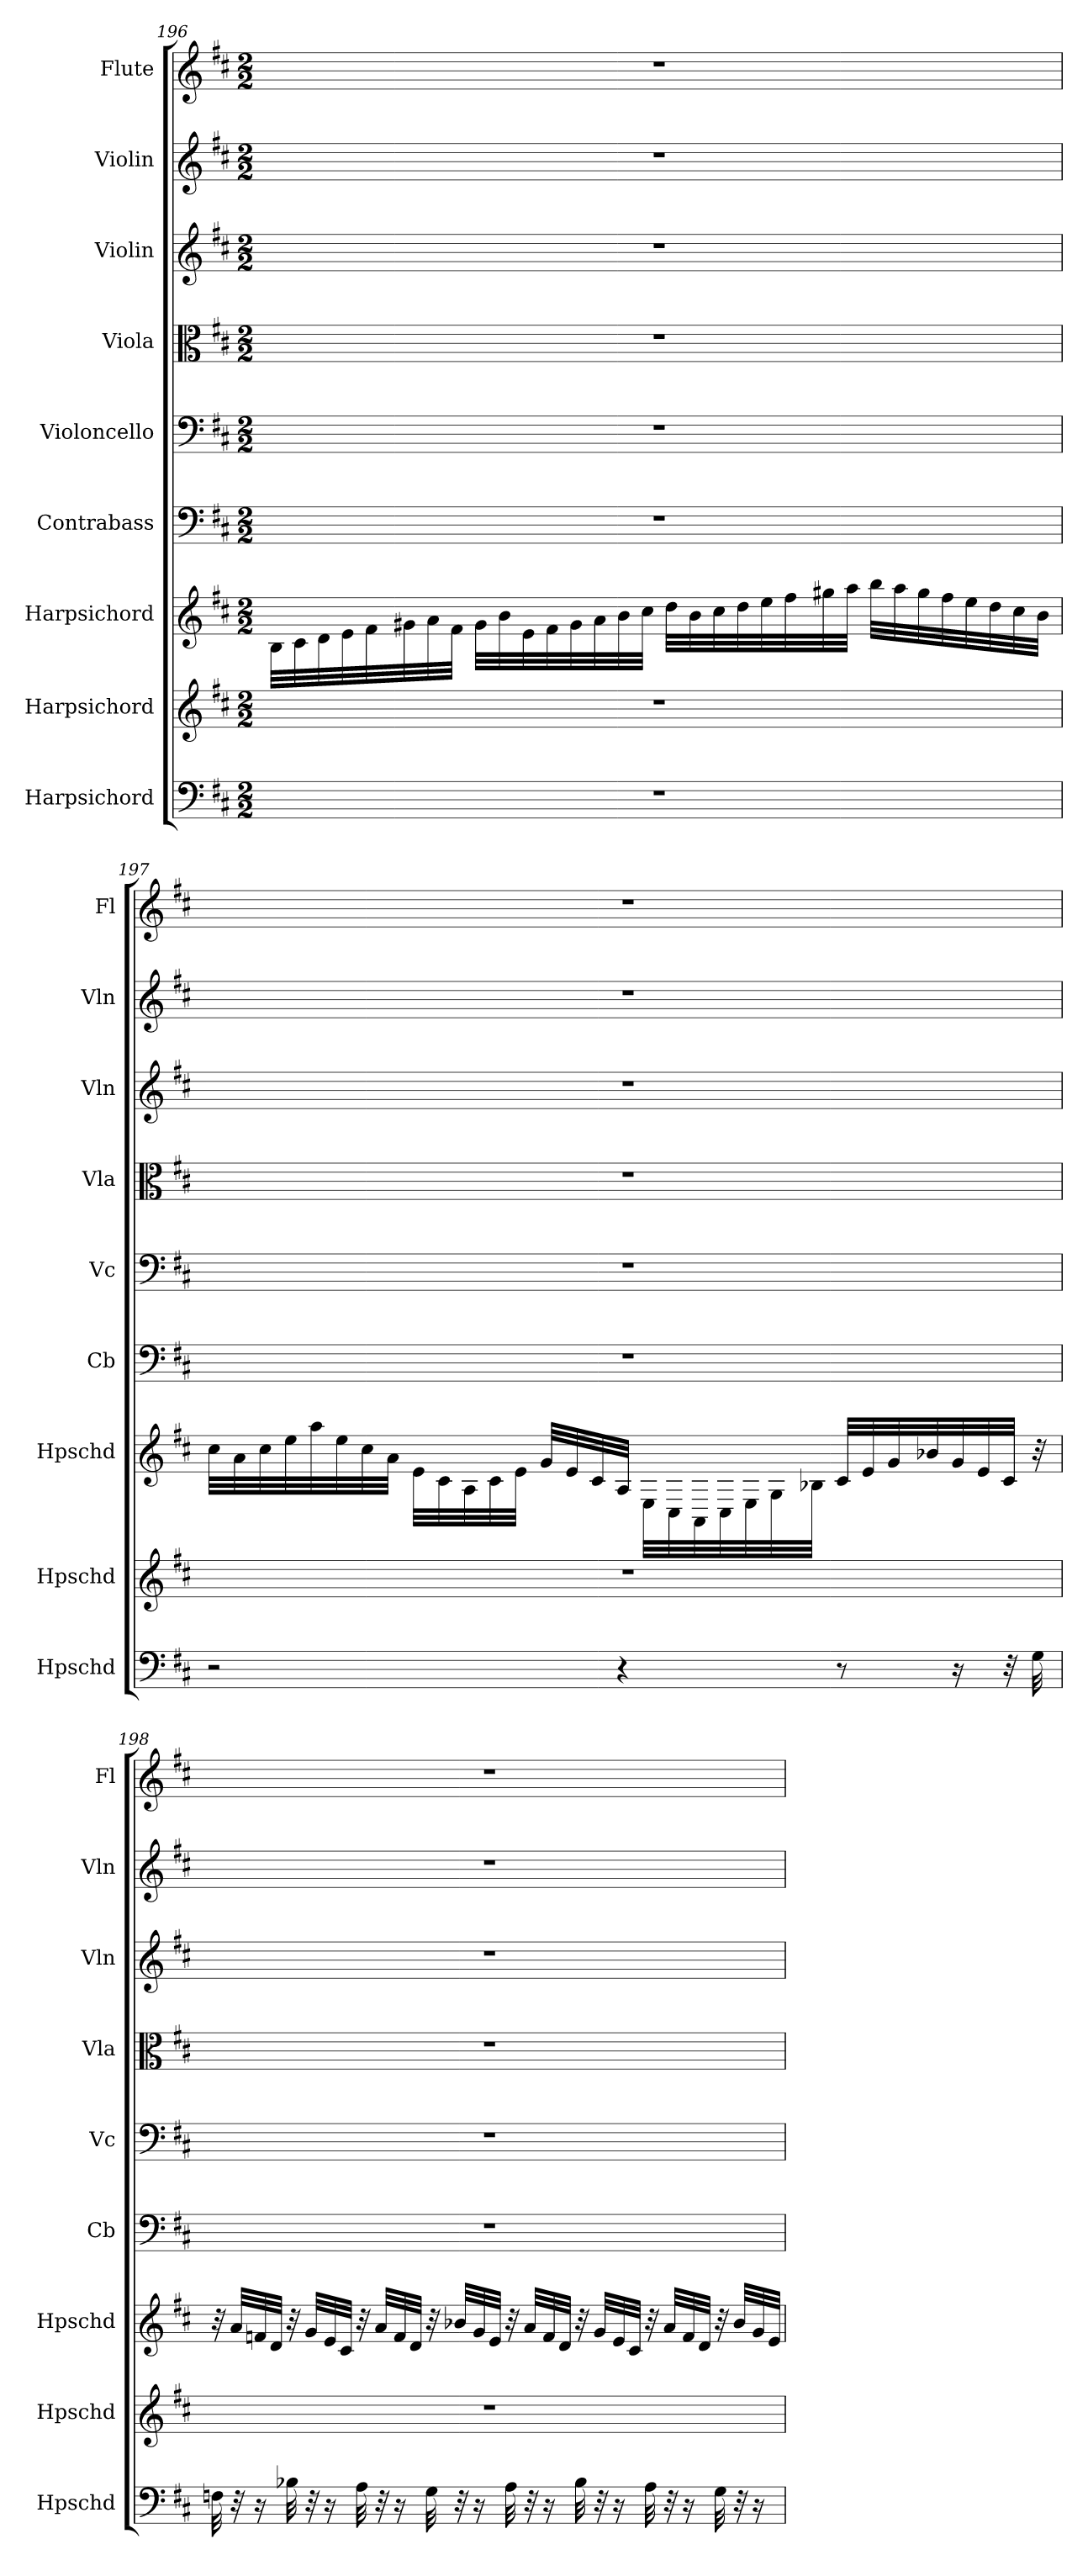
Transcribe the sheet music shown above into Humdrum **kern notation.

**kern	**kern	**kern	**kern	**kern	**kern	**kern	**kern	**kern
*part9	*part8	*part7	*part6	*part5	*part4	*part3	*part2	*part1
*staff9	*staff8	*staff7	*staff6	*staff5	*staff4	*staff3	*staff2	*staff1
*I"Harpsichord	*I"Harpsichord	*I"Harpsichord	*I"Contrabass	*I"Violoncello	*I"Viola	*I"Violin	*I"Violin	*I"Flute
*I'Hpschd	*I'Hpschd	*I'Hpschd	*I'Cb	*I'Vc	*I'Vla	*I'Vln	*I'Vln	*I'Fl
*clefF4	*clefG2	*clefG2	*clefF4	*clefF4	*clefC3	*clefG2	*clefG2	*clefG2
*k[f#c#]	*k[f#c#]	*k[f#c#]	*k[f#c#]	*k[f#c#]	*k[f#c#]	*k[f#c#]	*k[f#c#]	*k[f#c#]
*D:	*D:	*D:	*D:	*D:	*D:	*D:	*D:	*D:
*M2/2	*M2/2	*M2/2	*M2/2	*M2/2	*M2/2	*M2/2	*M2/2	*M2/2
=196	=196	=196	=196	=196	=196	=196	=196	=196
1r	1r	32B\LLL	1r	1r	1r	1r	1r	1r
.	.	32c#\	.	.	.	.	.	.
.	.	32d\	.	.	.	.	.	.
.	.	32e\	.	.	.	.	.	.
.	.	32f#\	.	.	.	.	.	.
.	.	32g#X\	.	.	.	.	.	.
.	.	32a\	.	.	.	.	.	.
.	.	32f#\JJJ	.	.	.	.	.	.
.	.	32g#\LLL	.	.	.	.	.	.
.	.	32b\	.	.	.	.	.	.
.	.	32e\	.	.	.	.	.	.
.	.	32f#\	.	.	.	.	.	.
.	.	32g#\	.	.	.	.	.	.
.	.	32a\	.	.	.	.	.	.
.	.	32b\	.	.	.	.	.	.
.	.	32cc#\JJJ	.	.	.	.	.	.
.	.	32dd\LLL	.	.	.	.	.	.
.	.	32b\	.	.	.	.	.	.
.	.	32cc#\	.	.	.	.	.	.
.	.	32dd\	.	.	.	.	.	.
.	.	32ee\	.	.	.	.	.	.
.	.	32ff#\	.	.	.	.	.	.
.	.	32gg#X\	.	.	.	.	.	.
.	.	32aa\JJJ	.	.	.	.	.	.
.	.	32bb\LLL	.	.	.	.	.	.
.	.	32aa\	.	.	.	.	.	.
.	.	32gg#\	.	.	.	.	.	.
.	.	32ff#\	.	.	.	.	.	.
.	.	32ee\	.	.	.	.	.	.
.	.	32dd\	.	.	.	.	.	.
.	.	32cc#\	.	.	.	.	.	.
.	.	32b\JJJ	.	.	.	.	.	.
=197	=197	=197	=197	=197	=197	=197	=197	=197
2r	1r	32cc#\LLL	1r	1r	1r	1r	1r	1r
.	.	32a\	.	.	.	.	.	.
.	.	32cc#\	.	.	.	.	.	.
.	.	32ee\	.	.	.	.	.	.
.	.	32aa\	.	.	.	.	.	.
.	.	32ee\	.	.	.	.	.	.
.	.	32cc#\	.	.	.	.	.	.
.	.	32a\JJJ	.	.	.	.	.	.
.	.	32e\LLL	.	.	.	.	.	.
.	.	32c#\	.	.	.	.	.	.
.	.	32A\	.	.	.	.	.	.
.	.	32c#\	.	.	.	.	.	.
.	.	32e\JJJ	.	.	.	.	.	.
.	.	32g/LLL	.	.	.	.	.	.
.	.	32e/	.	.	.	.	.	.
.	.	32c#/	.	.	.	.	.	.
4r	.	32A/JJJ	.	.	.	.	.	.
.	.	32E\LLL	.	.	.	.	.	.
.	.	32C#\	.	.	.	.	.	.
.	.	32AA\	.	.	.	.	.	.
.	.	32C#\	.	.	.	.	.	.
.	.	32E\	.	.	.	.	.	.
.	.	32G\	.	.	.	.	.	.
.	.	32B-X\JJJ	.	.	.	.	.	.
8r	.	32c#/LLL	.	.	.	.	.	.
.	.	32e/	.	.	.	.	.	.
.	.	32g/	.	.	.	.	.	.
.	.	32b-X/	.	.	.	.	.	.
16r	.	32g/	.	.	.	.	.	.
.	.	32e/	.	.	.	.	.	.
32r	.	32c#/JJJ	.	.	.	.	.	.
32G\	.	32r	.	.	.	.	.	.
=198	=198	=198	=198	=198	=198	=198	=198	=198
32Fn\	1r	32r	1r	1r	1r	1r	1r	1r
32r	.	32a/LLL	.	.	.	.	.	.
16r	.	32fn/	.	.	.	.	.	.
.	.	32d/JJJ	.	.	.	.	.	.
32B-X\	.	32r	.	.	.	.	.	.
32r	.	32g/LLL	.	.	.	.	.	.
16r	.	32e/	.	.	.	.	.	.
.	.	32c#/JJJ	.	.	.	.	.	.
32A\	.	32r	.	.	.	.	.	.
32r	.	32a/LLL	.	.	.	.	.	.
16r	.	32f/	.	.	.	.	.	.
.	.	32d/JJJ	.	.	.	.	.	.
32G\	.	32r	.	.	.	.	.	.
32r	.	32b-X/LLL	.	.	.	.	.	.
16r	.	32g/	.	.	.	.	.	.
.	.	32e/JJJ	.	.	.	.	.	.
32A\	.	32r	.	.	.	.	.	.
32r	.	32a/LLL	.	.	.	.	.	.
16r	.	32f/	.	.	.	.	.	.
.	.	32d/JJJ	.	.	.	.	.	.
32B-\	.	32r	.	.	.	.	.	.
32r	.	32g/LLL	.	.	.	.	.	.
16r	.	32e/	.	.	.	.	.	.
.	.	32c#/JJJ	.	.	.	.	.	.
32A\	.	32r	.	.	.	.	.	.
32r	.	32a/LLL	.	.	.	.	.	.
16r	.	32f/	.	.	.	.	.	.
.	.	32d/JJJ	.	.	.	.	.	.
32G\	.	32r	.	.	.	.	.	.
32r	.	32b-/LLL	.	.	.	.	.	.
16r	.	32g/	.	.	.	.	.	.
.	.	32e/JJJ	.	.	.	.	.	.
=	=	=	=	=	=	=	=	=
*-	*-	*-	*-	*-	*-	*-	*-	*-
